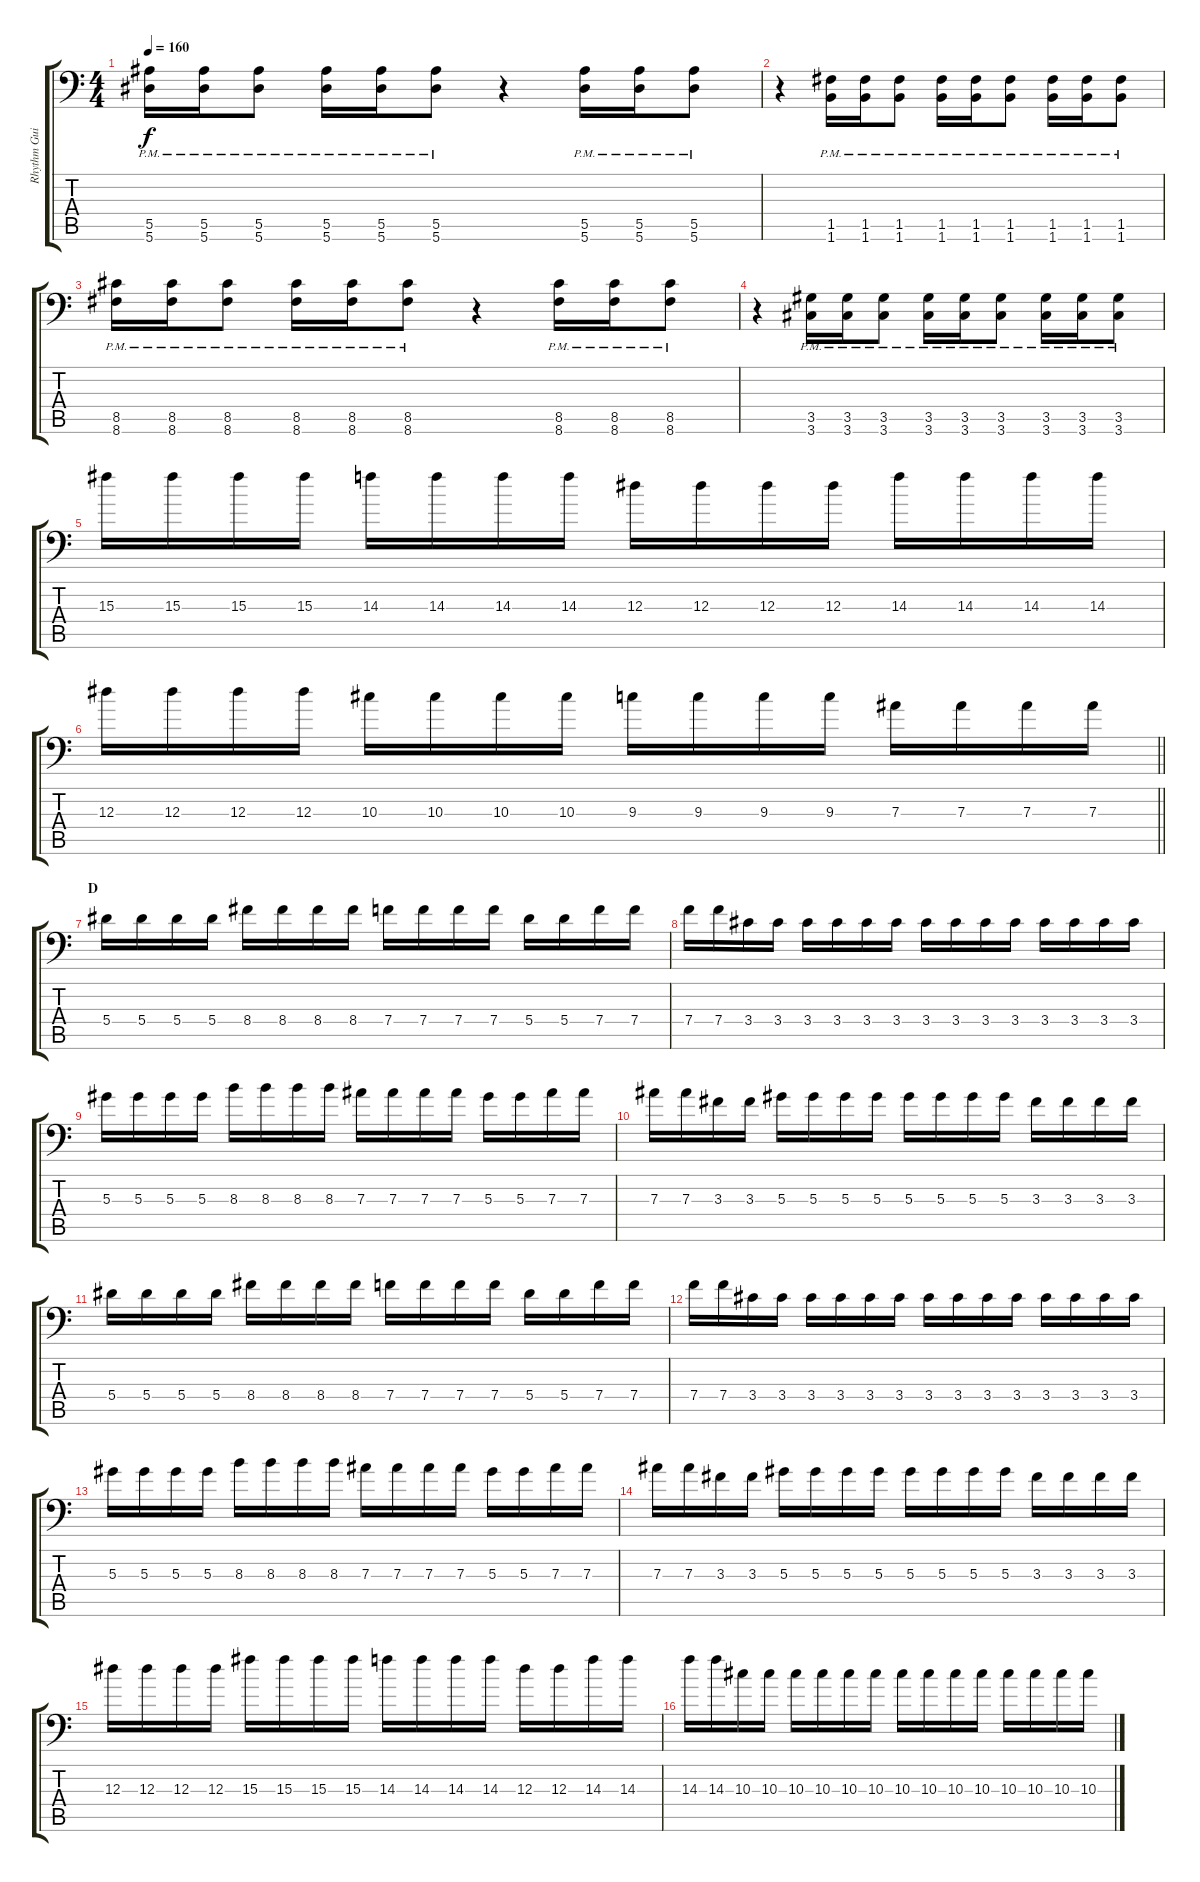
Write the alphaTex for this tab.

\track ("Rhythm Guitar: Chris Di Carlo" "Rhythm Gui") {instrument distortionguitar}
\staff {score tabs}
\tuning (C4 G3 Eb3 Bb2 F2 Bb1) {hide}
\ts (4 4)
\tempo 160
\clef f4
\ks c
(5.5{pm} 5.6{pm}).16{dy f} (5.5{pm} 5.6{pm}).16 (5.5{pm} 5.6{pm}).8 (5.5{pm} 5.6{pm}).16 (5.5{pm} 5.6{pm}).16 (5.5{pm} 5.6{pm}).8 r.4 (5.5{pm} 5.6{pm}).16 (5.5{pm} 5.6{pm}).16 (5.5{pm} 5.6{pm}).8 |
r.4 (1.5{pm} 1.6{pm}).16 (1.5{pm} 1.6{pm}).16 (1.5{pm} 1.6{pm}).8 (1.5{pm} 1.6{pm}).16 (1.5{pm} 1.6{pm}).16 (1.5{pm} 1.6{pm}).8 (1.5{pm} 1.6{pm}).16 (1.5{pm} 1.6{pm}).16 (1.5{pm} 1.6{pm}).8 |
(8.5{pm} 8.6{pm}).16 (8.5{pm} 8.6{pm}).16 (8.5{pm} 8.6{pm}).8 (8.5{pm} 8.6{pm}).16 (8.5{pm} 8.6{pm}).16 (8.5{pm} 8.6{pm}).8 r.4 (8.5{pm} 8.6{pm}).16 (8.5{pm} 8.6{pm}).16 (8.5{pm} 8.6{pm}).8 |
r.4 (3.5{pm} 3.6{pm}).16 (3.5{pm} 3.6{pm}).16 (3.5{pm} 3.6{pm}).8 (3.5{pm} 3.6{pm}).16 (3.5{pm} 3.6{pm}).16 (3.5{pm} 3.6{pm}).8 (3.5{pm} 3.6{pm}).16 (3.5{pm} 3.6{pm}).16 (3.5{pm} 3.6{pm}).8 |
15.3.16 15.3.16 15.3.16 15.3.16 14.3.16 14.3.16 14.3.16 14.3.16 12.3.16 12.3.16 12.3.16 12.3.16 14.3.16 14.3.16 14.3.16 14.3.16 |
\barLineRight lightlight
12.3.16 12.3.16 12.3.16 12.3.16 10.3.16 10.3.16 10.3.16 10.3.16 9.3.16 9.3.16 9.3.16 9.3.16 7.3.16 7.3.16 7.3.16 7.3.16 |
\section ("" "D")
5.4.16 5.4.16 5.4.16 5.4.16 8.4.16 8.4.16 8.4.16 8.4.16 7.4.16 7.4.16 7.4.16 7.4.16 5.4.16 5.4.16 7.4.16 7.4.16 |
7.4.16 7.4.16 3.4.16 3.4.16 3.4.16 3.4.16 3.4.16 3.4.16 3.4.16 3.4.16 3.4.16 3.4.16 3.4.16 3.4.16 3.4.16 3.4.16 |
5.3.16 5.3.16 5.3.16 5.3.16 8.3.16 8.3.16 8.3.16 8.3.16 7.3.16 7.3.16 7.3.16 7.3.16 5.3.16 5.3.16 7.3.16 7.3.16 |
7.3.16 7.3.16 3.3.16 3.3.16 5.3.16 5.3.16 5.3.16 5.3.16 5.3.16 5.3.16 5.3.16 5.3.16 3.3.16 3.3.16 3.3.16 3.3.16 |
5.4.16 5.4.16 5.4.16 5.4.16 8.4.16 8.4.16 8.4.16 8.4.16 7.4.16 7.4.16 7.4.16 7.4.16 5.4.16 5.4.16 7.4.16 7.4.16 |
7.4.16 7.4.16 3.4.16 3.4.16 3.4.16 3.4.16 3.4.16 3.4.16 3.4.16 3.4.16 3.4.16 3.4.16 3.4.16 3.4.16 3.4.16 3.4.16 |
5.3.16 5.3.16 5.3.16 5.3.16 8.3.16 8.3.16 8.3.16 8.3.16 7.3.16 7.3.16 7.3.16 7.3.16 5.3.16 5.3.16 7.3.16 7.3.16 |
7.3.16 7.3.16 3.3.16 3.3.16 5.3.16 5.3.16 5.3.16 5.3.16 5.3.16 5.3.16 5.3.16 5.3.16 3.3.16 3.3.16 3.3.16 3.3.16 |
12.3.16 12.3.16 12.3.16 12.3.16 15.3.16 15.3.16 15.3.16 15.3.16 14.3.16 14.3.16 14.3.16 14.3.16 12.3.16 12.3.16 14.3.16 14.3.16 |
14.3.16 14.3.16 10.3.16 10.3.16 10.3.16 10.3.16 10.3.16 10.3.16 10.3.16 10.3.16 10.3.16 10.3.16 10.3.16 10.3.16 10.3.16 10.3.16
